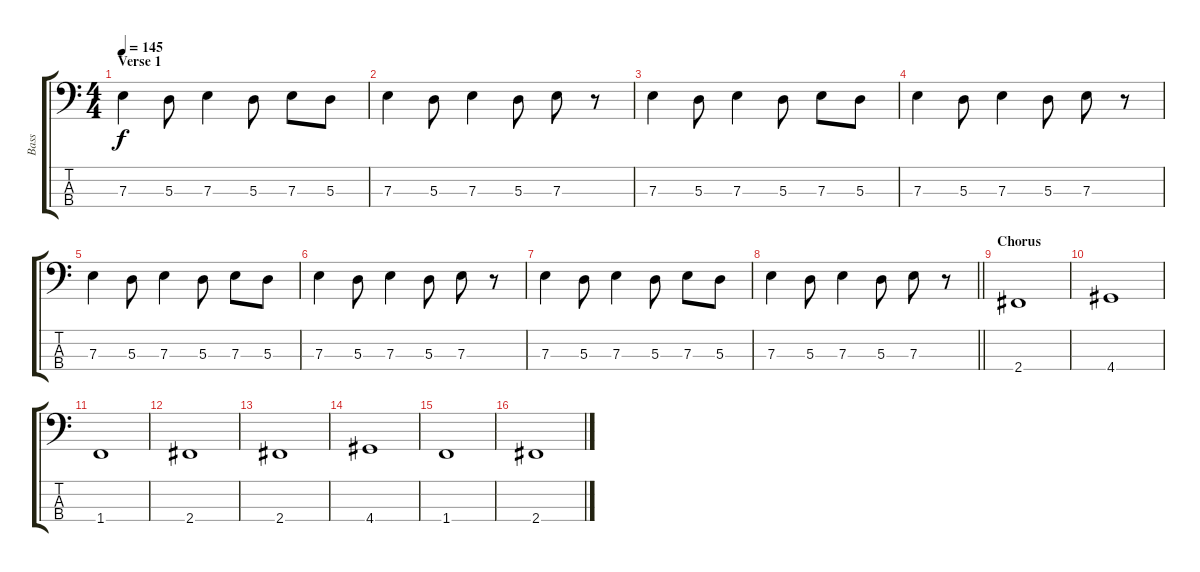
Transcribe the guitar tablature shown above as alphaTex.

\track ("Bass" "Bass") {instrument electricbassfinger}
\staff {score tabs}
\tuning (G2 D2 A1 E1) {hide}
\ts (4 4)
\section ("" "Verse 1")
\tempo 145
\clef f4
\ks c
7.3.4{dy f} 5.3.8 7.3.4 5.3.8 7.3.8 5.3.8 |
7.3.4 5.3.8 7.3.4 5.3.8 7.3.8 r.8 |
7.3.4 5.3.8 7.3.4 5.3.8 7.3.8 5.3.8 |
7.3.4 5.3.8 7.3.4 5.3.8 7.3.8 r.8 |
7.3.4 5.3.8 7.3.4 5.3.8 7.3.8 5.3.8 |
7.3.4 5.3.8 7.3.4 5.3.8 7.3.8 r.8 |
7.3.4 5.3.8 7.3.4 5.3.8 7.3.8 5.3.8 |
\barLineRight lightlight
7.3.4 5.3.8 7.3.4 5.3.8 7.3.8 r.8 |
\section ("" "Chorus")
2.4.1 |
4.4.1 |
1.4.1 |
2.4.1 |
2.4.1 |
4.4.1 |
1.4.1 |
2.4.1
